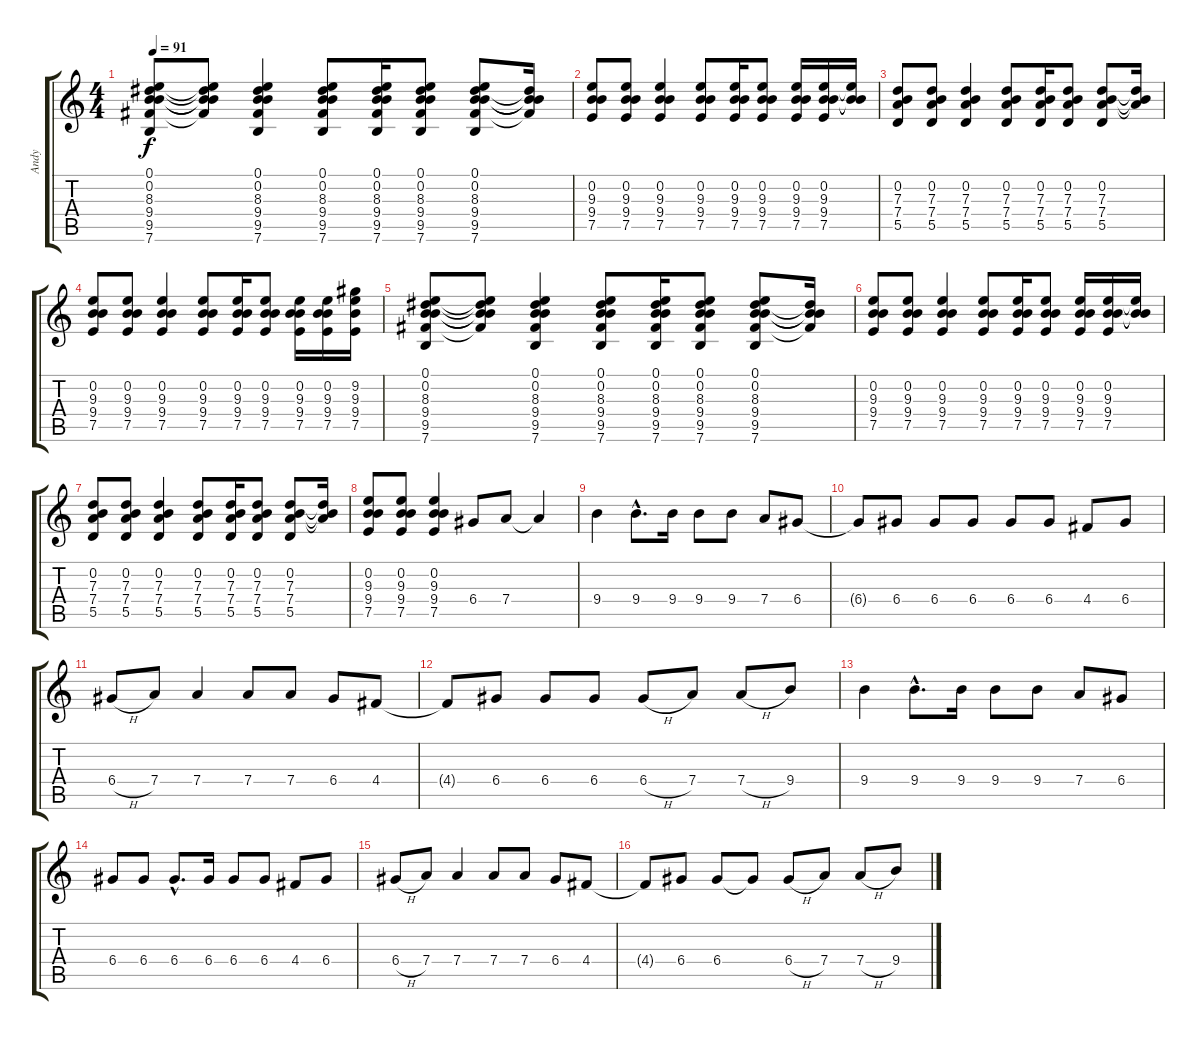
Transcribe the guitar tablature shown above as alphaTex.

\track ("Andy" "Andy") {instrument distortionguitar}
\staff {score tabs}
\tuning (E4 B3 G3 D3 A2 E2) {hide}
\ts (4 4)
\tempo 91
\clef g2
\ks c
(0.1 0.2 8.3 9.4 9.5 7.6).8{dy f volume 16} (0.1{t} 0.2{t} 8.3{t} 9.4{t} 9.5{t}).8 (0.1 0.2 8.3 9.4 9.5 7.6).4 (0.1 0.2 8.3 9.4 9.5 7.6).8 (0.1 0.2 8.3 9.4 9.5 7.6).16 (0.1 0.2 8.3 9.4 9.5 7.6).8 (0.1 0.2 8.3 9.4 9.5 7.6).8 (0.2{t} 8.3{t} 9.4{t} 9.5{t}).16 |
(0.2 9.3 9.4 7.5).8 (0.2 9.3 9.4 7.5).8 (0.2 9.3 9.4 7.5).4 (0.2 9.3 9.4 7.5).8 (0.2 9.3 9.4 7.5).16 (0.2 9.3 9.4 7.5).8 (0.2 9.3 9.4 7.5).16 (0.2 9.3 9.4 7.5).16 (0.2{t} 9.3{t} 9.4{t}).16 |
(0.2 7.3 7.4 5.5).8 (0.2 7.3 7.4 5.5).8 (0.2 7.3 7.4 5.5).4 (0.2 7.3 7.4 5.5).8 (0.2 7.3 7.4 5.5).16 (0.2 7.3 7.4 5.5).8 (0.2 7.3 7.4 5.5).8 (0.2{t} 7.3{t} 7.4{t}).16 |
(0.2 9.3 9.4 7.5).8 (0.2 9.3 9.4 7.5).8 (0.2 9.3 9.4 7.5).4 (0.2 9.3 9.4 7.5).8 (0.2 9.3 9.4 7.5).16 (0.2 9.3 9.4 7.5).8 (0.2 9.3 9.4 7.5).16 (0.2 9.3 9.4 7.5).16 (9.2 9.3 9.4 7.5).16 |
(0.1 0.2 8.3 9.4 9.5 7.6).8 (0.1{t} 0.2{t} 8.3{t} 9.4{t} 9.5{t}).8 (0.1 0.2 8.3 9.4 9.5 7.6).4 (0.1 0.2 8.3 9.4 9.5 7.6).8 (0.1 0.2 8.3 9.4 9.5 7.6).16 (0.1 0.2 8.3 9.4 9.5 7.6).8 (0.1 0.2 8.3 9.4 9.5 7.6).8 (0.2{t} 8.3{t} 9.4{t} 9.5{t}).16 |
(0.2 9.3 9.4 7.5).8 (0.2 9.3 9.4 7.5).8 (0.2 9.3 9.4 7.5).4 (0.2 9.3 9.4 7.5).8 (0.2 9.3 9.4 7.5).16 (0.2 9.3 9.4 7.5).8 (0.2 9.3 9.4 7.5).16 (0.2 9.3 9.4 7.5).16 (0.2{t} 9.3{t} 9.4{t}).16 |
(0.2 7.3 7.4 5.5).8 (0.2 7.3 7.4 5.5).8 (0.2 7.3 7.4 5.5).4 (0.2 7.3 7.4 5.5).8 (0.2 7.3 7.4 5.5).16 (0.2 7.3 7.4 5.5).8 (0.2 7.3 7.4 5.5).8 (0.2{t} 7.3{t} 7.4{t}).16 |
(0.2 9.3 9.4 7.5).8 (0.2 9.3 9.4 7.5).8 (0.2 9.3 9.4 7.5).4 6.4.8{instrument electricguitarclean} 7.4.8 7.4{t}.4 |
9.4.4 9.4{hac}.8{d} 9.4.16 9.4.8 9.4.8 7.4.8 6.4.8 |
6.4{t}.8 6.4.8 6.4.8 6.4.8 6.4.8 6.4.8 4.4.8 6.4.8 |
6.4{h}.8 7.4.8 7.4.4 7.4.8 7.4.8 6.4.8 4.4.8 |
4.4{t}.8 6.4.8 6.4.8 6.4.8 6.4{h}.8 7.4.8 7.4{h}.8 9.4.8 |
9.4.4 9.4{hac}.8{d} 9.4.16 9.4.8 9.4.8 7.4.8 6.4.8 |
6.4.8 6.4.8 6.4{hac}.8{d} 6.4.16 6.4.8 6.4.8 4.4.8 6.4.8 |
6.4{h}.8 7.4.8 7.4.4 7.4.8 7.4.8 6.4.8 4.4.8 |
4.4{t}.8 6.4.8 6.4.8 6.4{t}.8 6.4{h}.8 7.4.8 7.4{h}.8 9.4.8
